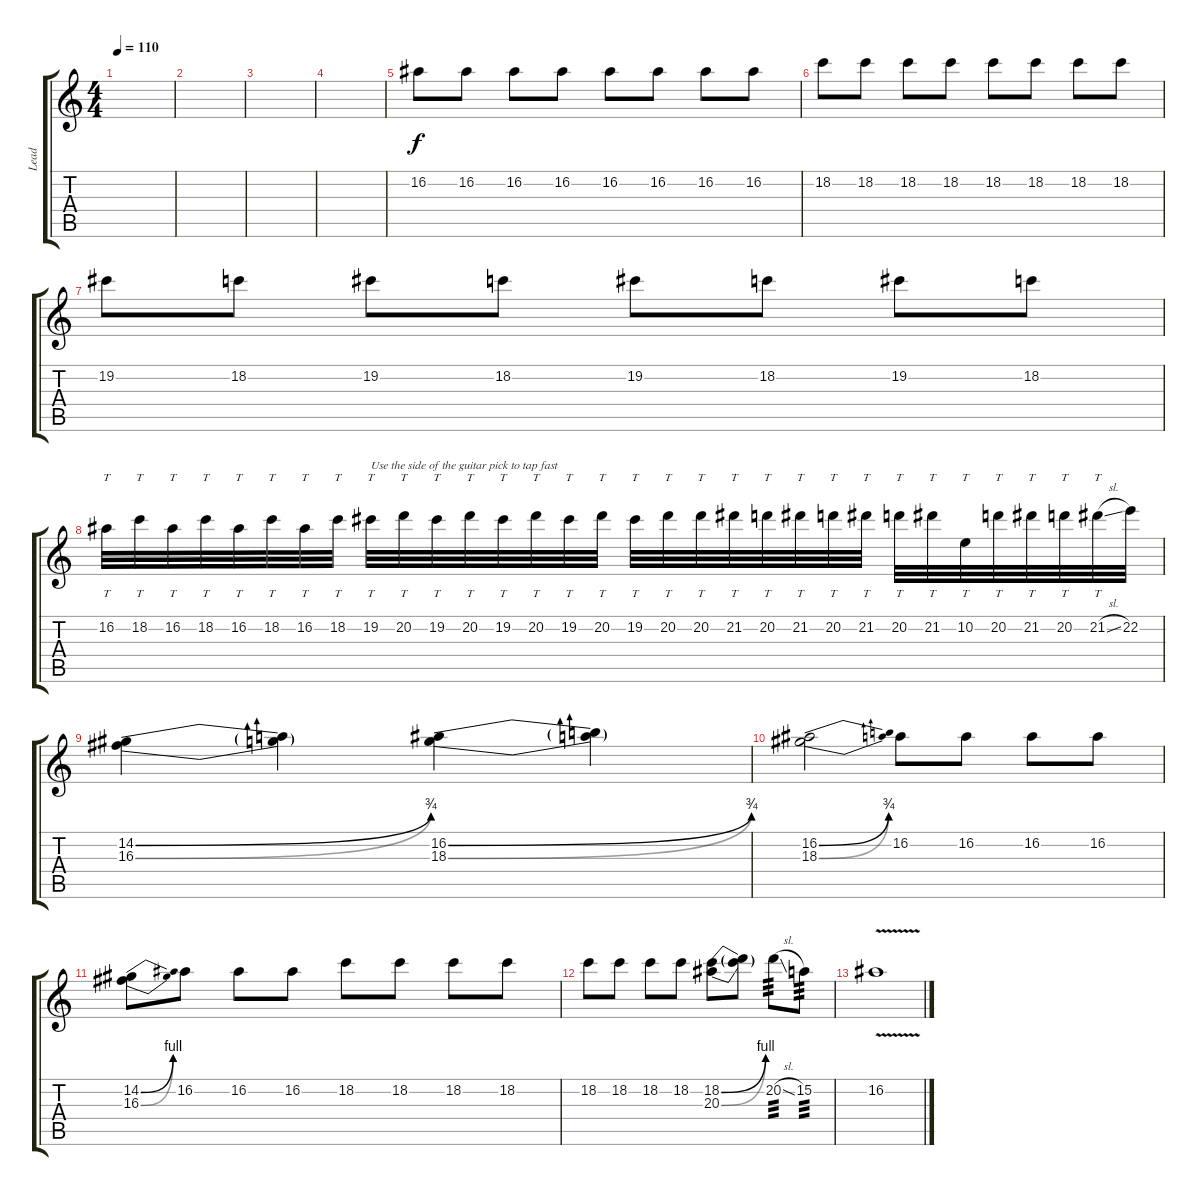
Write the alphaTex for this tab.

\track ("Lead" "Lead") {instrument distortionguitar}
\staff {score tabs}
\tuning (B3 Gb3 D3 A2 E2 B1) {hide}
\ts (4 4)
\tempo 110
\clef g2
\ks c
|
|
|
|
16.2.8 16.2.8 16.2.8 16.2.8 16.2.8 16.2.8 16.2.8 16.2.8 |
18.2.8 18.2.8 18.2.8 18.2.8 18.2.8 18.2.8 18.2.8 18.2.8 |
19.2.8 18.2.8 19.2.8 18.2.8 19.2.8 18.2.8 19.2.8 18.2.8 |
16.2.32{tt} 18.2.32{tt} 16.2.32{tt} 18.2.32{tt} 16.2.32{tt} 18.2.32{tt} 16.2.32{tt} 18.2.32{tt} 19.2.32{tt txt "Use the side of the guitar pick to tap fast"} 20.2.32{tt} 19.2.32{tt} 20.2.32{tt} 19.2.32{tt} 20.2.32{tt} 19.2.32{tt} 20.2.32{tt} 19.2.32{tt} 20.2.32{tt} 20.2.32{tt} 21.2.32{tt} 20.2.32{tt} 21.2.32{tt} 20.2.32{tt} 21.2.32{tt} 20.2.32{tt} 21.2.32{tt} 10.2.32{tt} 20.2.32{tt} 21.2.32{tt} 20.2.32{tt} 21.2{sl}.32{tt} 22.2.32 |
(14.2{be (bend 0 0 60 3)} 16.3{be (bend 0 0 60 3)}).4 (14.2{t} 16.3{t}).4 (16.2{be (bend 0 0 60 3)} 18.3{be (bend 0 0 60 3)}).4 (16.2{t} 18.3{t}).4 |
(16.2{be (bend 0 0 60 3)} 18.3{be (bend 0 0 60 3)}).2 16.2.8 16.2.8 16.2.8 16.2.8 |
(14.2{be (bend 0 0 60 4)} 16.3{be (bend 0 0 60 4)}).8 16.2.8 16.2.8 16.2.8 18.2.8 18.2.8 18.2.8 18.2.8 |
18.2.8 18.2.8 18.2.8 18.2.8 (18.2{be (bend 0 0 60 4)} 20.3{be (bend 0 0 60 4)}).8 (18.2{t} 20.3{t}).8 20.2{sl}.8{tp 3} 15.2.8{tp 3} |
16.2{v}.1
